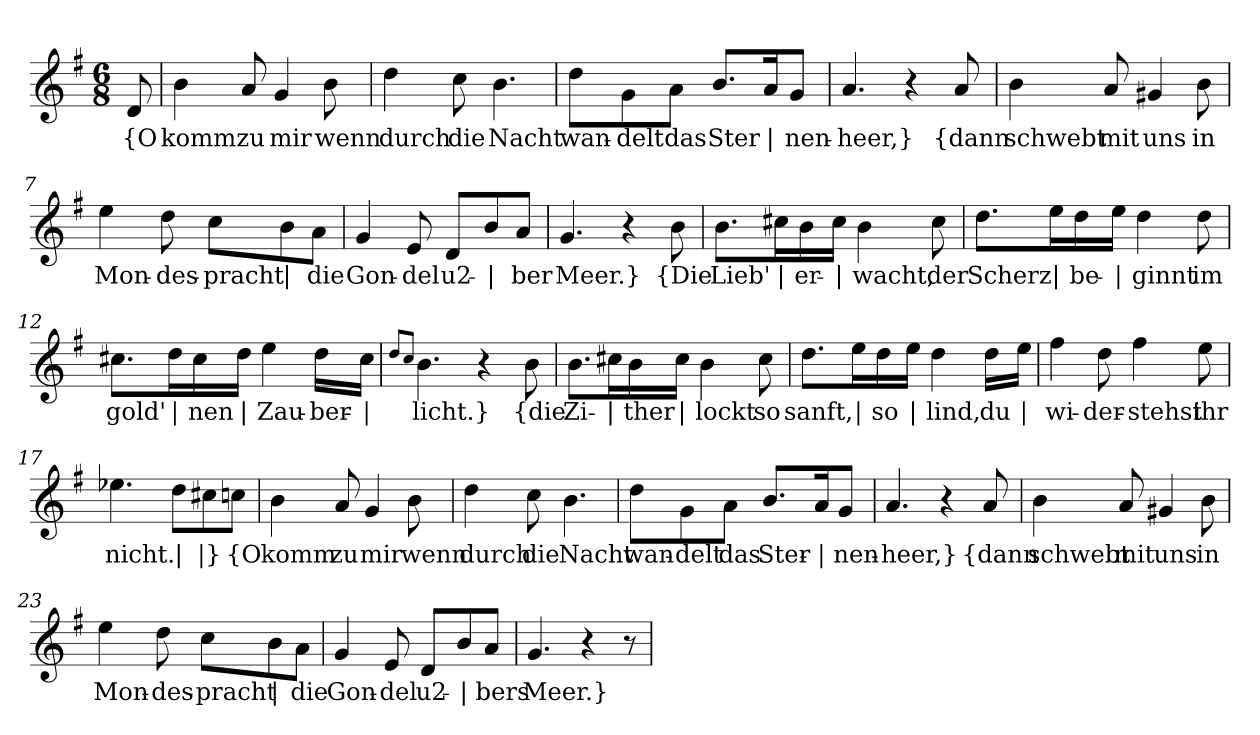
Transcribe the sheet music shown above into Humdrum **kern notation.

**kern	**text
*part1	*part1
*staff1	*staff1
*clefG2	*
*k[f#]	*
*M6/8	*
=1	=1
!	!LO:LY:b
8d/	{O
=2	=2
!	!LO:LY:b
4b\	komm
!	!LO:LY:b
8a/	zu
!	!LO:LY:b
4g/	mir
!	!LO:LY:b
8b\	wenn
=3	=3
!	!LO:LY:b
4dd\	durch
!	!LO:LY:b
8cc\	die
!	!LO:LY:b
4.b\	Nacht
=4	=4
!	!LO:LY:b
8dd\L	wan-
!	!LO:LY:b
8g\	-delt
!	!LO:LY:b
8a\J	das
!	!LO:LY:b
8.b/L	Ster
!	!LO:LY:b
16a/K	|
!	!LO:LY:b
8g/J	-nen-
=5	=5
!	!LO:LY:b
4.a/	-heer,}
4r	.
!	!LO:LY:b
8a/	{dann
!!LO:LB:g=z
=6	=6
!	!LO:LY:b
4b\	schwebt
!	!LO:LY:b
8a/	mit
!	!LO:LY:b
4g#X/	uns
!	!LO:LY:b
8b\	in
=7	=7
!	!LO:LY:b
4ee\	Mon-
!	!LO:LY:b
8dd\	-des-
!	!LO:LY:b
8cc\L	-pracht
!	!LO:LY:b
8b\	|
!	!LO:LY:b
8a\J	die
=8	=8
!	!LO:LY:b
4g/	Gon-
!	!LO:LY:b
8e/	-del
!	!LO:LY:b
8d/L	u2-
!	!LO:LY:b
8b/	|
!	!LO:LY:b
8a/J	-ber
=9	=9
!	!LO:LY:b
4.g/	Meer.}
4r	.
!	!LO:LY:b
8b\	{Die
=10	=10
!	!LO:LY:b
8.b\L	Lieb'
!	!LO:LY:b
16cc#X\L	|
!	!LO:LY:b
16b\	er-
!	!LO:LY:b
16cc#\JJ	|
!	!LO:LY:b
4b\	-wacht,
!	!LO:LY:b
8cc#\	der
!!LO:LB:g=z
=11	=11
!	!LO:LY:b
8.dd\L	Scherz
!	!LO:LY:b
16ee\L	|
!	!LO:LY:b
16dd\	be-
!	!LO:LY:b
16ee\JJ	|
!	!LO:LY:b
4dd\	-ginnt
!	!LO:LY:b
8dd\	im
=12	=12
!	!LO:LY:b
8.cc#X\L	gold'
!	!LO:LY:b
16dd\L	|
!	!LO:LY:b
16cc#\	-nen
!	!LO:LY:b
16dd\JJ	|
!	!LO:LY:b
4ee\	Zau-
!	!LO:LY:b
16dd\LL	-ber-
!	!LO:LY:b
16cc#\JJ	|
=13	=13
8qdd/L	.
8qcc/J	.
!	!LO:LY:b
4.b\	-licht.}
4r	.
!	!LO:LY:b
8b\	{die
=14	=14
!	!LO:LY:b
8.b\L	Zi-
!	!LO:LY:b
16cc#X\L	|
!	!LO:LY:b
16b\	-ther
!	!LO:LY:b
16cc#\JJ	|
!	!LO:LY:b
4b\	lockt
!	!LO:LY:b
8cc#\	so
=15	=15
!	!LO:LY:b
8.dd\L	sanft,
!	!LO:LY:b
16ee\L	|
!	!LO:LY:b
16dd\	so
!	!LO:LY:b
16ee\JJ	|
!	!LO:LY:b
4dd\	lind,
!	!LO:LY:b
16dd\LL	du
!	!LO:LY:b
16ee\JJ	|
!!LO:LB:g=z
=16	=16
!	!LO:LY:b
4ff#\	wi-
!	!LO:LY:b
8dd\	-der-
!	!LO:LY:b
4ff#\	-stehst
!	!LO:LY:b
8ee\	ihr
=17	=17
!	!LO:LY:b
4.ee-X\	nicht.
!	!LO:LY:b
8dd\L	|
!	!LO:LY:b
8cc#X\	|}
!	!LO:LY:b
8ccn\J	{O
=18	=18
!	!LO:LY:b
4b\	komm
!	!LO:LY:b
8a/	zu
!	!LO:LY:b
4g/	mir
!	!LO:LY:b
8b\	wenn
=19	=19
!	!LO:LY:b
4dd\	durch
!	!LO:LY:b
8cc\	die
!	!LO:LY:b
4.b\	Nacht
=20	=20
!	!LO:LY:b
8dd\L	wan-
!	!LO:LY:b
8g\	-delt
!	!LO:LY:b
8a\J	das
!	!LO:LY:b
8.b/L	Ster-
!	!LO:LY:b
16a/K	|
!	!LO:LY:b
8g/J	-nen-
!!LO:LB:g=z
=21	=21
!	!LO:LY:b
4.a/	-heer,}
4r	.
!	!LO:LY:b
8a/	{dann
=22	=22
!	!LO:LY:b
4b\	schwebt
!	!LO:LY:b
8a/	mit
!	!LO:LY:b
4g#X/	uns
!	!LO:LY:b
8b\	in
=23	=23
!	!LO:LY:b
4ee\	Mon-
!	!LO:LY:b
8dd\	-des-
!	!LO:LY:b
8cc\L	-pracht
!	!LO:LY:b
8b\	|
!	!LO:LY:b
8a\J	die
=24	=24
!	!LO:LY:b
4g/	Gon-
!	!LO:LY:b
8e/	-del
!	!LO:LY:b
8d/L	u2-
!	!LO:LY:b
8b/	|
!	!LO:LY:b
8a/J	-bers
=25	=25
!	!LO:LY:b
4.g/	Meer.}
4r	.
8r	.
=	=
*-	*-
